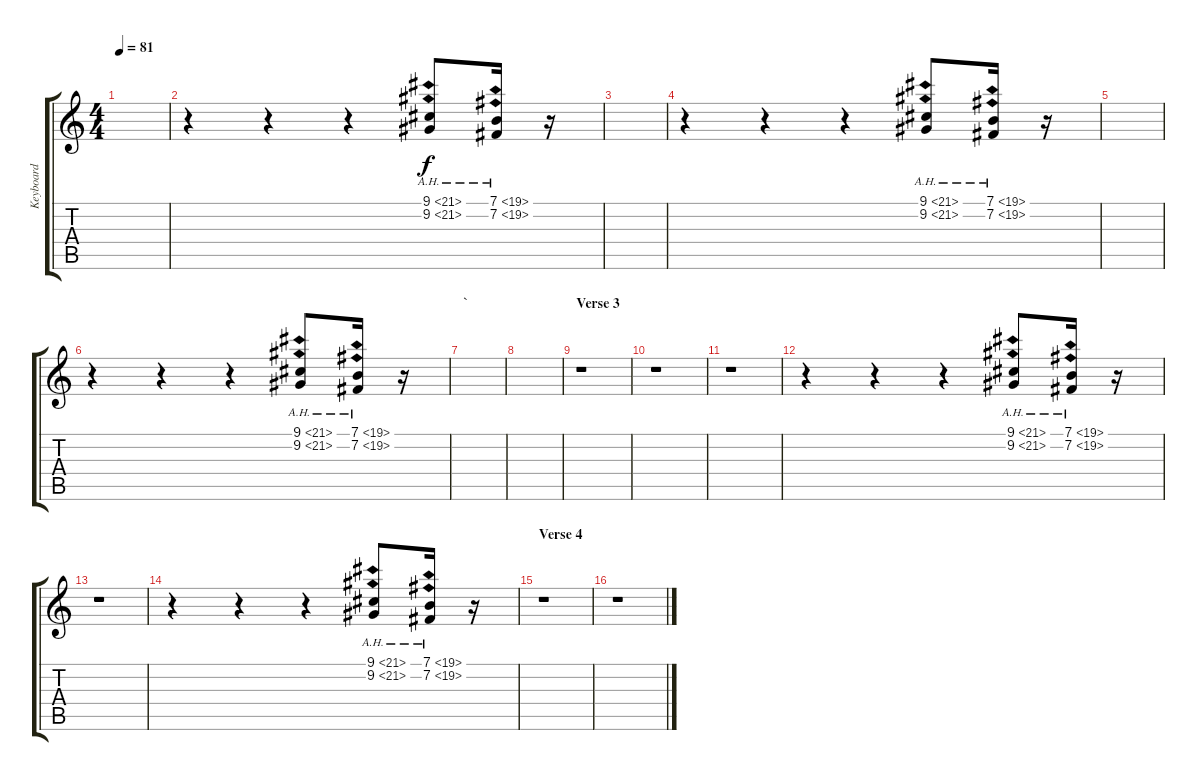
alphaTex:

\track ("Keyboard" "Keyboard") {instrument rockorgan}
\staff {score tabs}
\tuning (E4 B3 G3 D3 A2 E2) {hide}
\ts (4 4)
\tempo 81
\clef g2
\ks c
|
r.4 r.4 r.4 (9.1{ah 12} 9.2{ah 12}).8 (7.1{ah 12} 7.2{ah 12}).16 r.16 |
|
r.4 r.4 r.4 (9.1{ah 12} 9.2{ah 12}).8 (7.1{ah 12} 7.2{ah 12}).16 r.16 |
|
r.4 r.4 r.4 (9.1{ah 12} 9.2{ah 12}).8 (7.1{ah 12} 7.2{ah 12}).16 r.16 |
\section ("" "`")
|
|
\section ("" "Verse 3")
r.1 |
r.1 |
r.1 |
r.4 r.4 r.4 (9.1{ah 12} 9.2{ah 12}).8 (7.1{ah 12} 7.2{ah 12}).16 r.16 |
r.1 |
r.4 r.4 r.4 (9.1{ah 12} 9.2{ah 12}).8 (7.1{ah 12} 7.2{ah 12}).16 r.16 |
\section ("" "Verse 4")
r.1 |
r.1
